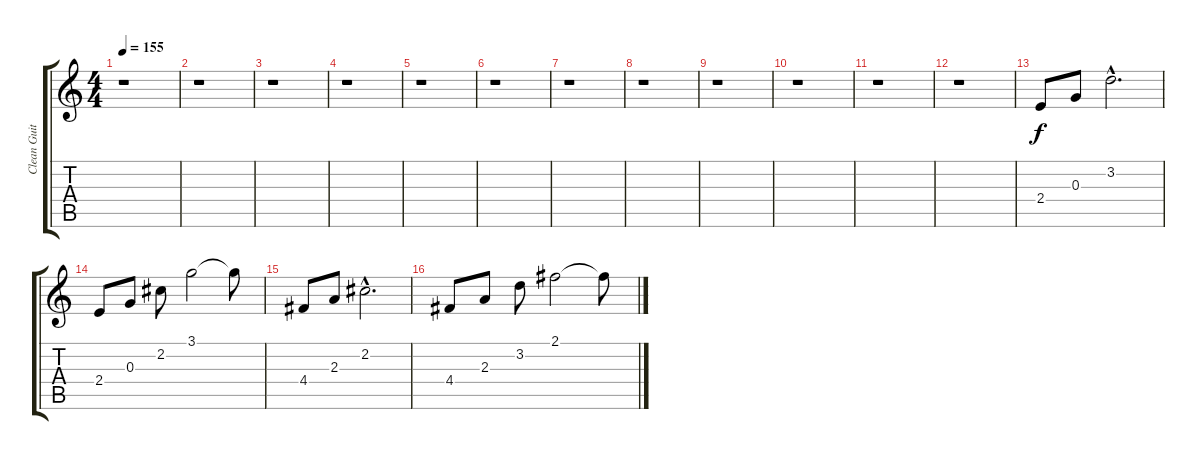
\track ("Clean Guitar" "Clean Guit") {instrument electricguitarclean}
\staff {score tabs}
\tuning (E4 B3 G3 D3 A2 E2) {hide}
\ts (4 4)
\tempo 155
\clef g2
\ks c
r.1{dy f} |
r.1 |
r.1 |
r.1 |
r.1 |
r.1 |
r.1 |
r.1 |
r.1 |
r.1 |
r.1 |
r.1 |
2.4.8 0.3.8 3.2{hac}.2{d} |
2.4.8 0.3.8 2.2.8 3.1.2 3.1{t}.8 |
4.4.8 2.3.8 2.2{hac}.2{d} |
4.4.8 2.3.8 3.2.8 2.1.2 2.1{t}.8
